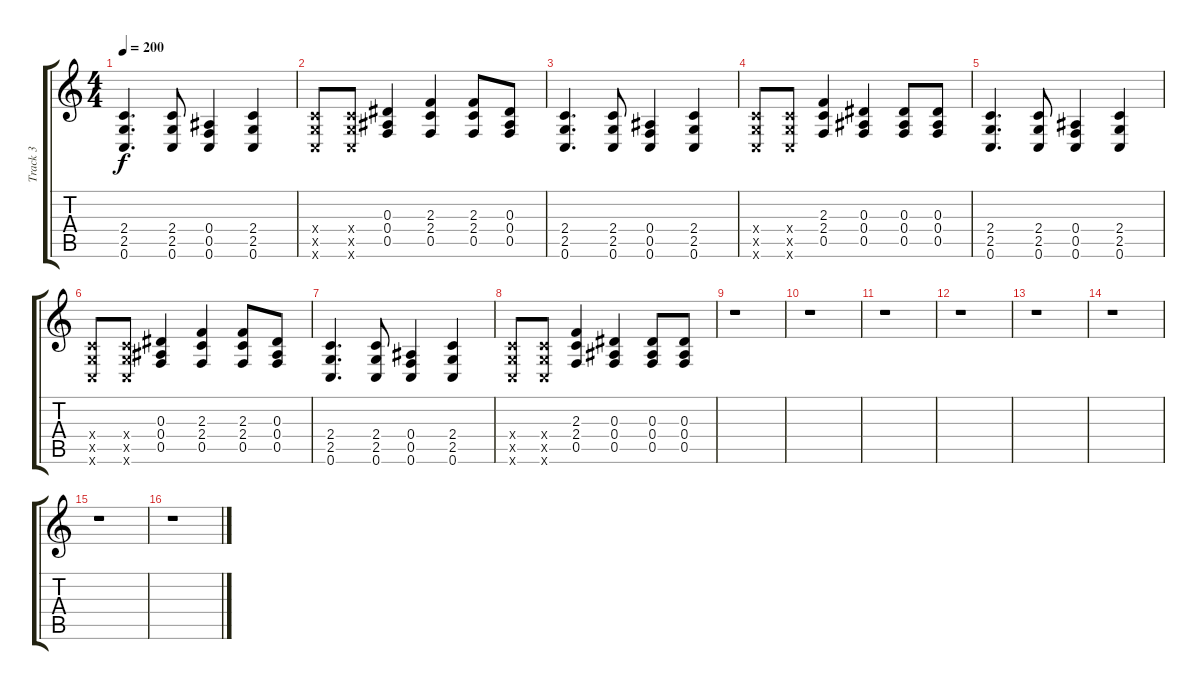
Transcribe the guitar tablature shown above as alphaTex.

\track ("Track 3" "Track 3") {instrument acousticguitarsteel}
\staff {score tabs}
\tuning (C4 G3 Eb3 Bb2 F2 C2) {hide}
\ts (4 4)
\tempo 200
\clef g2
\ks c
(2.4 2.5 0.6).4{d dy f} (2.4 2.5 0.6).8 (0.4 0.5 0.6).4 (2.4 2.5 0.6).4 |
(2.4{x} 2.5{x} 0.6{x}).8 (2.4{x} 2.5{x} 0.6{x}).8 (0.3 0.4 0.5).4 (2.3 2.4 0.5).4 (2.3 2.4 0.5).8 (0.3 0.4 0.5).8 |
(2.4 2.5 0.6).4{d} (2.4 2.5 0.6).8 (0.4 0.5 0.6).4 (2.4 2.5 0.6).4 |
(2.4{x} 2.5{x} 0.6{x}).8 (2.4{x} 2.5{x} 0.6{x}).8 (2.3 2.4 0.5).4 (0.3 0.4 0.5).4 (0.3 0.4 0.5).8 (0.3 0.4 0.5).8 |
(2.4 2.5 0.6).4{d} (2.4 2.5 0.6).8 (0.4 0.5 0.6).4 (2.4 2.5 0.6).4 |
(2.4{x} 2.5{x} 0.6{x}).8 (2.4{x} 2.5{x} 0.6{x}).8 (0.3 0.4 0.5).4 (2.3 2.4 0.5).4 (2.3 2.4 0.5).8 (0.3 0.4 0.5).8 |
(2.4 2.5 0.6).4{d} (2.4 2.5 0.6).8 (0.4 0.5 0.6).4 (2.4 2.5 0.6).4 |
(2.4{x} 2.5{x} 0.6{x}).8 (2.4{x} 2.5{x} 0.6{x}).8 (2.3 2.4 0.5).4 (0.3 0.4 0.5).4 (0.3 0.4 0.5).8 (0.3 0.4 0.5).8 |
r.1 |
r.1 |
r.1 |
r.1 |
r.1 |
r.1 |
r.1 |
r.1
